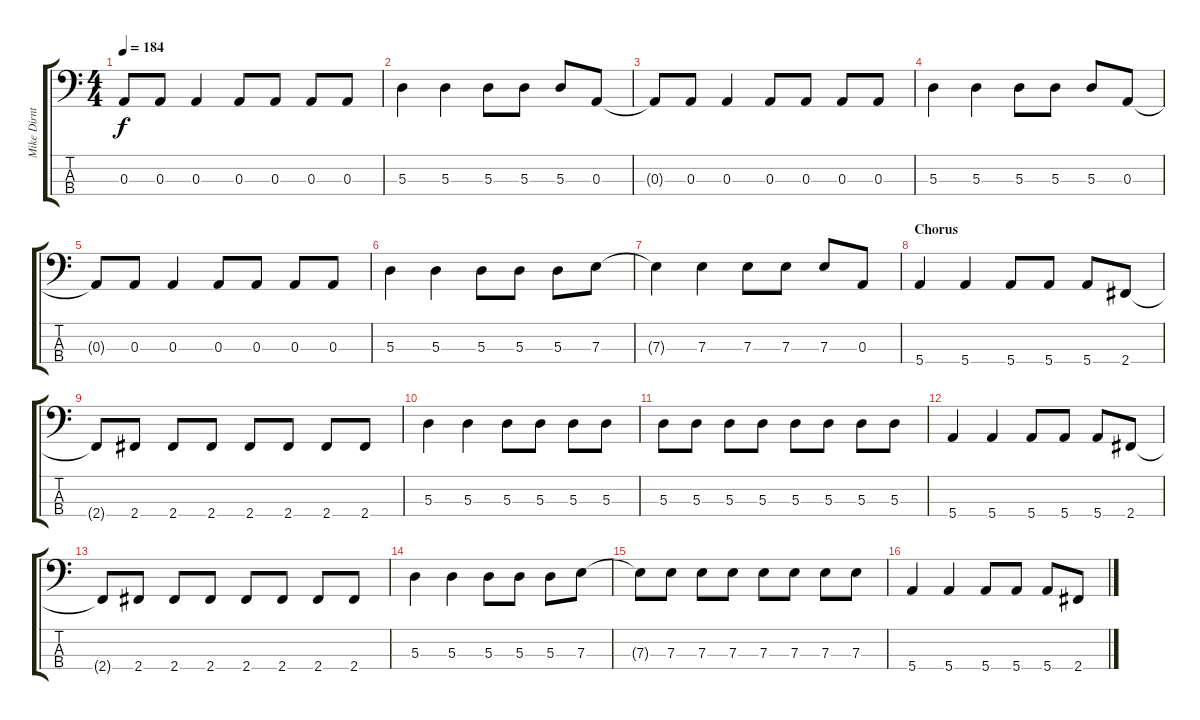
\track ("Mike Dirnt (Bass)" "Mike Dirnt") {instrument electricbasspick}
\staff {score tabs}
\tuning (G2 D2 A1 E1) {hide}
\ts (4 4)
\tempo 184
\clef f4
\ks c
0.3{t}.8{dy f} 0.3.8 0.3.4 0.3.8 0.3.8 0.3.8 0.3.8 |
5.3.4 5.3.4 5.3.8 5.3.8 5.3.8 0.3.8 |
0.3{t}.8 0.3.8 0.3.4 0.3.8 0.3.8 0.3.8 0.3.8 |
5.3.4 5.3.4 5.3.8 5.3.8 5.3.8 0.3.8 |
0.3{t}.8 0.3.8 0.3.4 0.3.8 0.3.8 0.3.8 0.3.8 |
5.3.4 5.3.4 5.3.8 5.3.8 5.3.8 7.3.8 |
7.3{t}.4 7.3.4 7.3.8 7.3.8 7.3.8 0.3.8 |
\section ("" "Chorus")
5.4.4 5.4.4 5.4.8 5.4.8 5.4.8 2.4.8 |
2.4{t}.8 2.4.8 2.4.8 2.4.8 2.4.8 2.4.8 2.4.8 2.4.8 |
5.3.4 5.3.4 5.3.8 5.3.8 5.3.8 5.3.8 |
5.3.8 5.3.8 5.3.8 5.3.8 5.3.8 5.3.8 5.3.8 5.3.8 |
5.4.4 5.4.4 5.4.8 5.4.8 5.4.8 2.4.8 |
2.4{t}.8 2.4.8 2.4.8 2.4.8 2.4.8 2.4.8 2.4.8 2.4.8 |
5.3.4 5.3.4 5.3.8 5.3.8 5.3.8 7.3.8 |
7.3{t}.8 7.3.8 7.3.8 7.3.8 7.3.8 7.3.8 7.3.8 7.3.8 |
5.4.4 5.4.4 5.4.8 5.4.8 5.4.8 2.4.8
